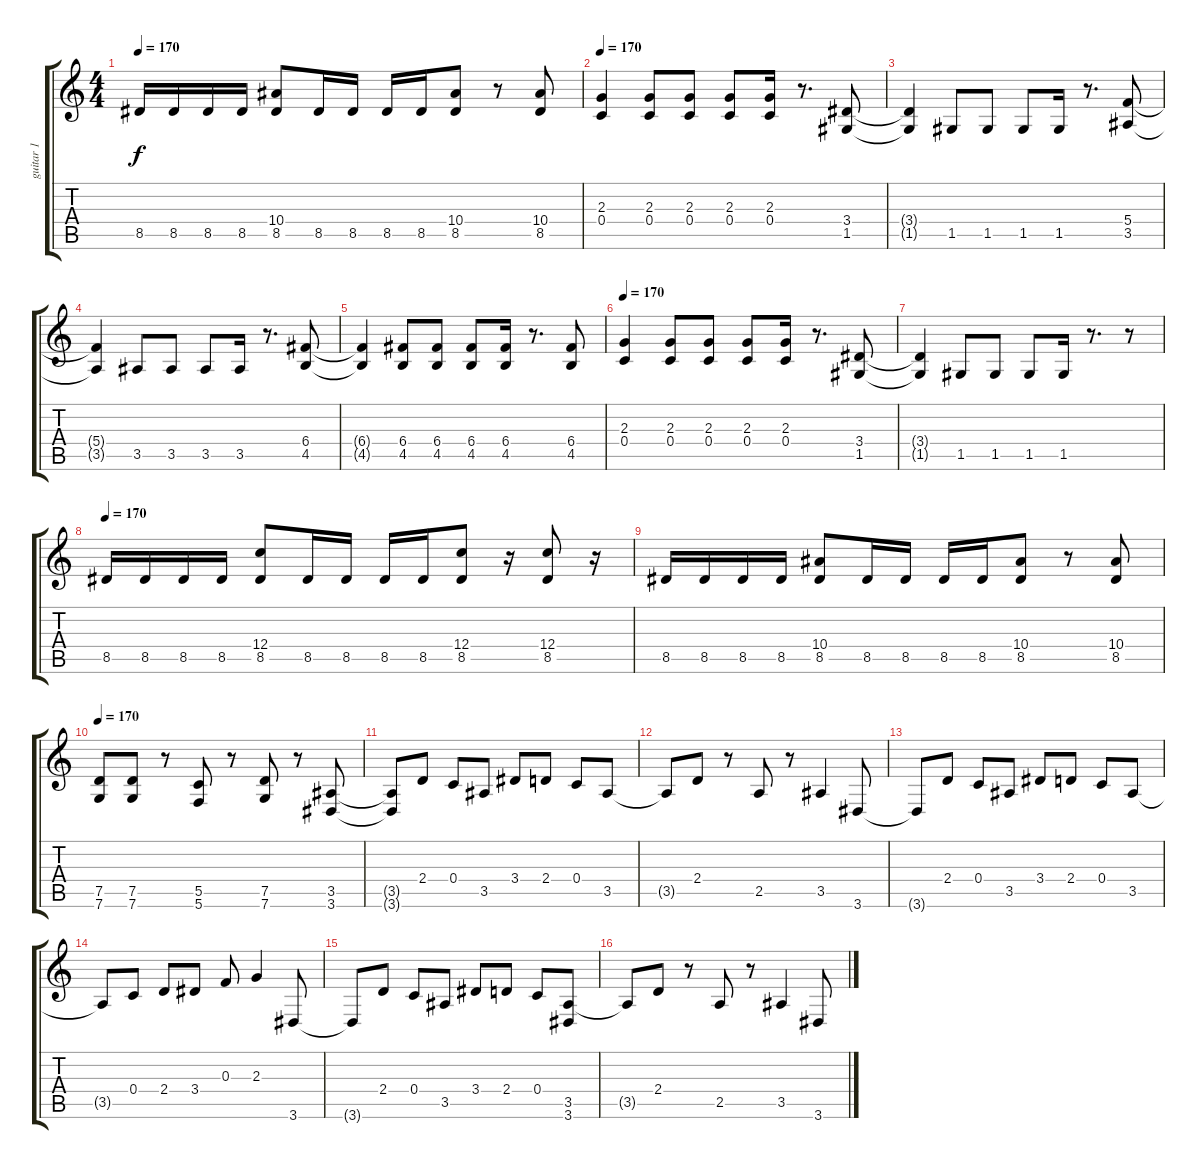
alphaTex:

\track ("guitar 1" "guitar 1") {instrument distortionguitar}
\staff {score tabs}
\tuning (D4 A3 F3 C3 G2 C2) {hide}
\ts (4 4)
\tempo 170
\clef g2
\ks c
8.5.16{dy f} 8.5.16 8.5.16 8.5.16 (10.4 8.5).8 8.5.16 8.5.16 8.5.16 8.5.16 (10.4 8.5).8 r.8 (10.4 8.5).8 |
\tempo 170
(2.3 0.4).4 (2.3 0.4).8 (2.3 0.4).8 (2.3 0.4).8 (2.3 0.4).16 r.8{d} (3.4 1.5).8 |
(3.4{t} 1.5{t}).4 1.5.8 1.5.8 1.5.8 1.5.16 r.8{d} (5.4 3.5).8 |
(5.4{t} 3.5{t}).4 3.5.8 3.5.8 3.5.8 3.5.16 r.8{d} (6.4 4.5).8 |
(6.4{t} 4.5{t}).4 (6.4 4.5).8 (6.4 4.5).8 (6.4 4.5).8 (6.4 4.5).16 r.8{d} (6.4 4.5).8 |
\tempo 170
(2.3 0.4).4 (2.3 0.4).8 (2.3 0.4).8 (2.3 0.4).8 (2.3 0.4).16 r.8{d} (3.4 1.5).8 |
(3.4{t} 1.5{t}).4 1.5.8 1.5.8 1.5.8 1.5.16 r.8{d} r.8 |
\tempo 170
8.5.16 8.5.16 8.5.16 8.5.16 (12.4 8.5).8 8.5.16 8.5.16 8.5.16 8.5.16 (12.4 8.5).8 r.16 (12.4 8.5).8 r.16 |
8.5.16 8.5.16 8.5.16 8.5.16 (10.4 8.5).8 8.5.16 8.5.16 8.5.16 8.5.16 (10.4 8.5).8 r.8 (10.4 8.5).8 |
\tempo 170
(7.5 7.6).8 (7.5 7.6).8 r.8 (5.5 5.6).8 r.8 (7.5 7.6).8 r.8 (3.5 3.6).8 |
(3.5{t} 3.6{t}).8 2.4.8 0.4.8 3.5.8 3.4.8 2.4.8 0.4.8 3.5.8 |
3.5{t}.8 2.4.8 r.8 2.5.8 r.8 3.5.4 3.6.8 |
3.6{t}.8 2.4.8 0.4.8 3.5.8 3.4.8 2.4.8 0.4.8 3.5.8 |
3.5{t}.8 0.4.8 2.4.8 3.4.8 0.3.8 2.3.4 3.6.8 |
3.6{t}.8 2.4.8 0.4.8 3.5.8 3.4.8 2.4.8 0.4.8 (3.5 3.6).8 |
3.5{t}.8 2.4.8 r.8 2.5.8 r.8 3.5.4 3.6.8
